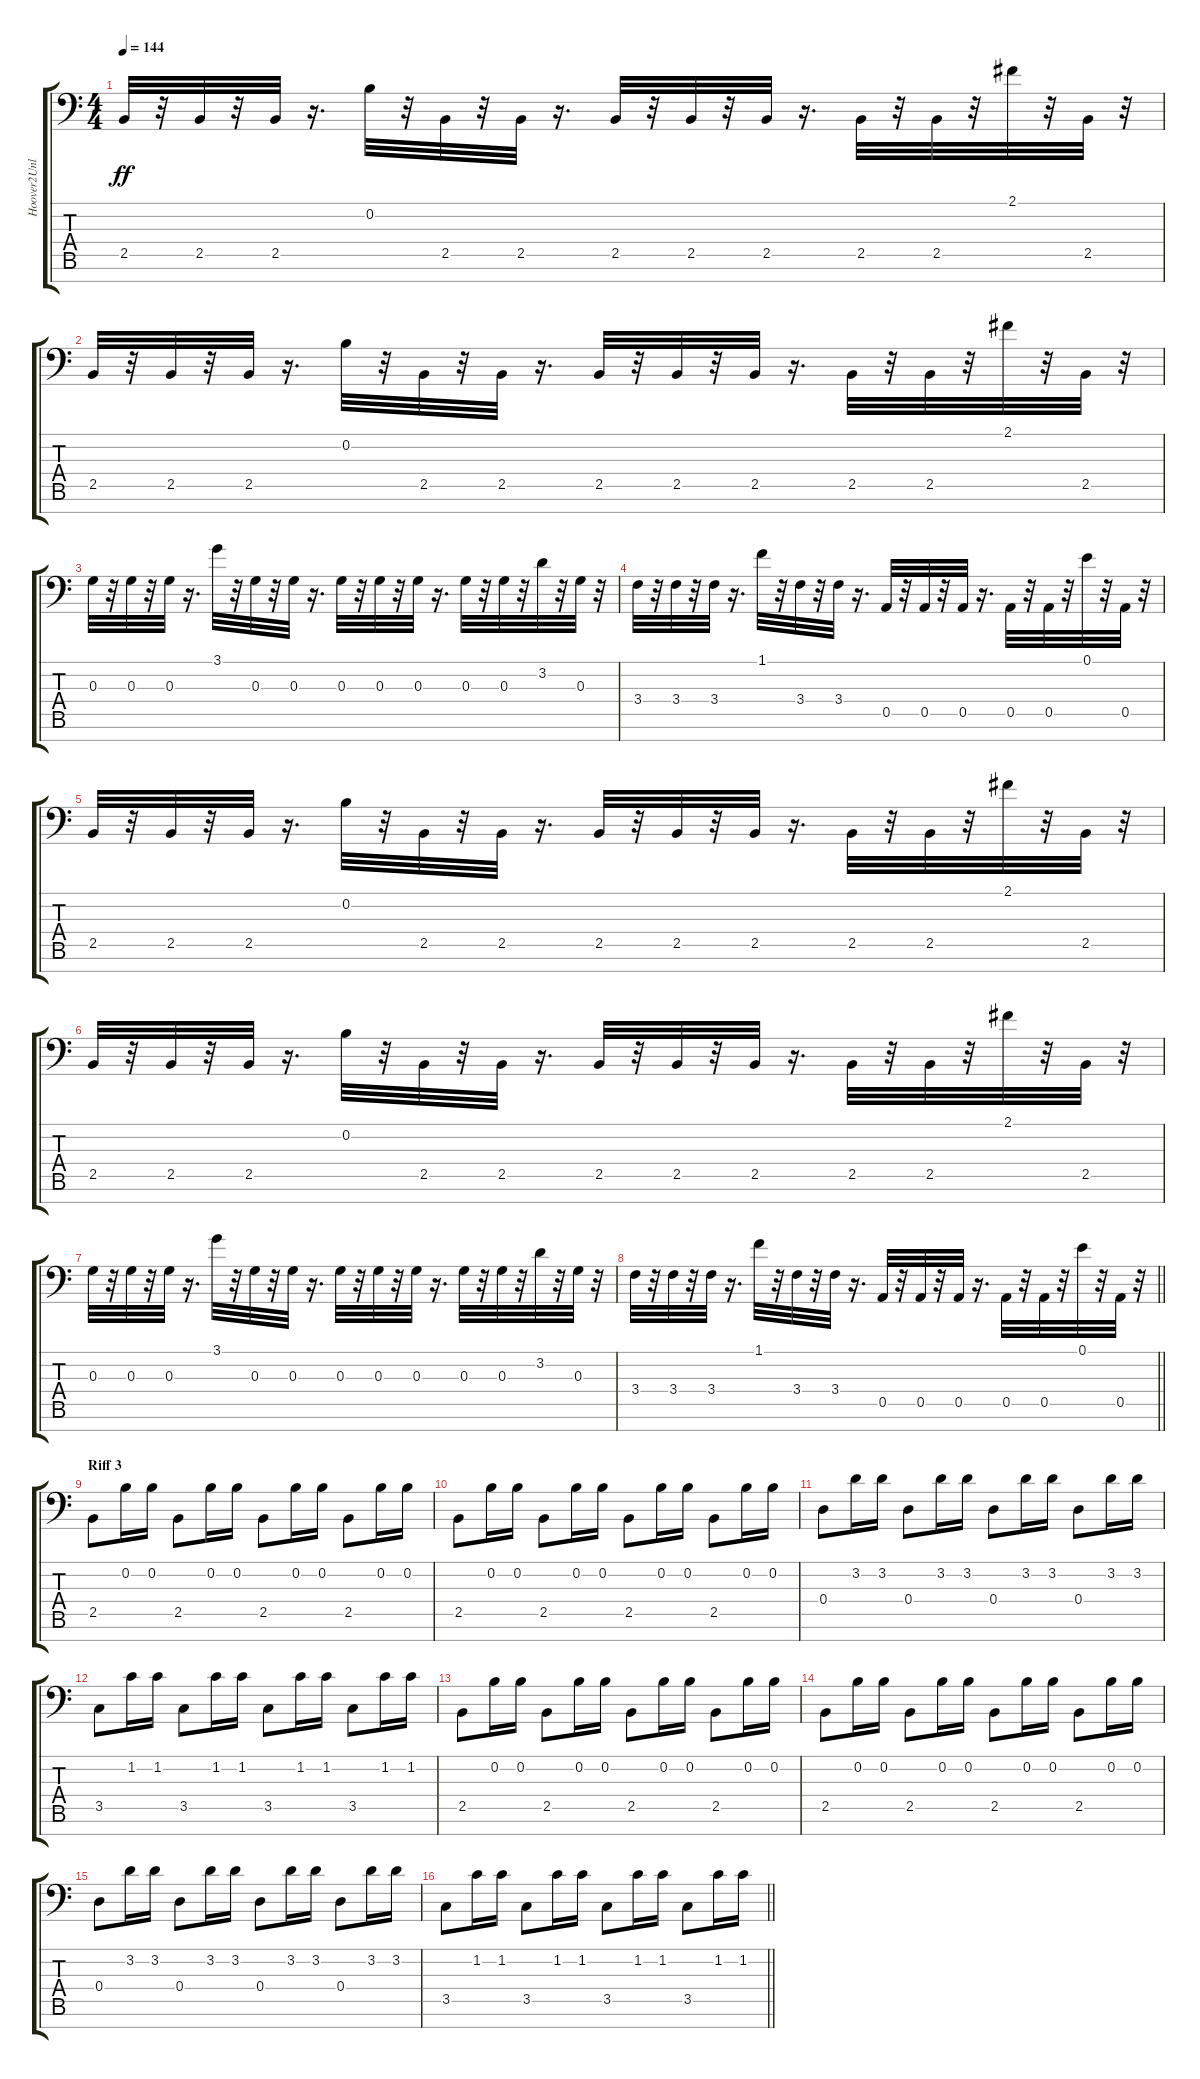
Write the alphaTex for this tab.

\track ("Hoover2Unlim" "Hoover2Unl") {instrument pad4choir}
\staff {score tabs}
\tuning (E4 B3 G3 D3 A2 E2 C-1) {hide}
\ts (4 4)
\tempo 144
\clef f4
\ks c
2.5.32{dy ff} r.32 2.5.32 r.32 2.5.32 r.16{d} 0.2.32 r.32 2.5.32 r.32 2.5.32 r.16{d} 2.5.32 r.32 2.5.32 r.32 2.5.32 r.16{d} 2.5.32 r.32 2.5.32 r.32 2.1.32 r.32 2.5.32 r.32 |
2.5.32 r.32 2.5.32 r.32 2.5.32 r.16{d} 0.2.32 r.32 2.5.32 r.32 2.5.32 r.16{d} 2.5.32 r.32 2.5.32 r.32 2.5.32 r.16{d} 2.5.32 r.32 2.5.32 r.32 2.1.32 r.32 2.5.32 r.32 |
0.3.32 r.32 0.3.32 r.32 0.3.32 r.16{d} 3.1.32 r.32 0.3.32 r.32 0.3.32 r.16{d} 0.3.32 r.32 0.3.32 r.32 0.3.32 r.16{d} 0.3.32 r.32 0.3.32 r.32 3.2.32 r.32 0.3.32 r.32 |
3.4.32 r.32 3.4.32 r.32 3.4.32 r.16{d} 1.1.32 r.32 3.4.32 r.32 3.4.32 r.16{d} 0.5.32 r.32 0.5.32 r.32 0.5.32 r.16{d} 0.5.32 r.32 0.5.32 r.32 0.1.32 r.32 0.5.32 r.32 |
2.5.32 r.32 2.5.32 r.32 2.5.32 r.16{d} 0.2.32 r.32 2.5.32 r.32 2.5.32 r.16{d} 2.5.32 r.32 2.5.32 r.32 2.5.32 r.16{d} 2.5.32 r.32 2.5.32 r.32 2.1.32 r.32 2.5.32 r.32 |
2.5.32 r.32 2.5.32 r.32 2.5.32 r.16{d} 0.2.32 r.32 2.5.32 r.32 2.5.32 r.16{d} 2.5.32 r.32 2.5.32 r.32 2.5.32 r.16{d} 2.5.32 r.32 2.5.32 r.32 2.1.32 r.32 2.5.32 r.32 |
0.3.32 r.32 0.3.32 r.32 0.3.32 r.16{d} 3.1.32 r.32 0.3.32 r.32 0.3.32 r.16{d} 0.3.32 r.32 0.3.32 r.32 0.3.32 r.16{d} 0.3.32 r.32 0.3.32 r.32 3.2.32 r.32 0.3.32 r.32 |
\barLineRight lightlight
3.4.32 r.32 3.4.32 r.32 3.4.32 r.16{d} 1.1.32 r.32 3.4.32 r.32 3.4.32 r.16{d} 0.5.32 r.32 0.5.32 r.32 0.5.32 r.16{d} 0.5.32 r.32 0.5.32 r.32 0.1.32 r.32 0.5.32 r.32 |
\section ("" "Riff 3")
2.5.8 0.2.16 0.2.16 2.5.8 0.2.16 0.2.16 2.5.8 0.2.16 0.2.16 2.5.8 0.2.16 0.2.16 |
2.5.8 0.2.16 0.2.16 2.5.8 0.2.16 0.2.16 2.5.8 0.2.16 0.2.16 2.5.8 0.2.16 0.2.16 |
0.4.8 3.2.16 3.2.16 0.4.8 3.2.16 3.2.16 0.4.8 3.2.16 3.2.16 0.4.8 3.2.16 3.2.16 |
3.5.8 1.2.16 1.2.16 3.5.8 1.2.16 1.2.16 3.5.8 1.2.16 1.2.16 3.5.8 1.2.16 1.2.16 |
2.5.8 0.2.16 0.2.16 2.5.8 0.2.16 0.2.16 2.5.8 0.2.16 0.2.16 2.5.8 0.2.16 0.2.16 |
2.5.8 0.2.16 0.2.16 2.5.8 0.2.16 0.2.16 2.5.8 0.2.16 0.2.16 2.5.8 0.2.16 0.2.16 |
0.4.8 3.2.16 3.2.16 0.4.8 3.2.16 3.2.16 0.4.8 3.2.16 3.2.16 0.4.8 3.2.16 3.2.16 |
\barLineRight lightlight
3.5.8 1.2.16 1.2.16 3.5.8 1.2.16 1.2.16 3.5.8 1.2.16 1.2.16 3.5.8 1.2.16 1.2.16
